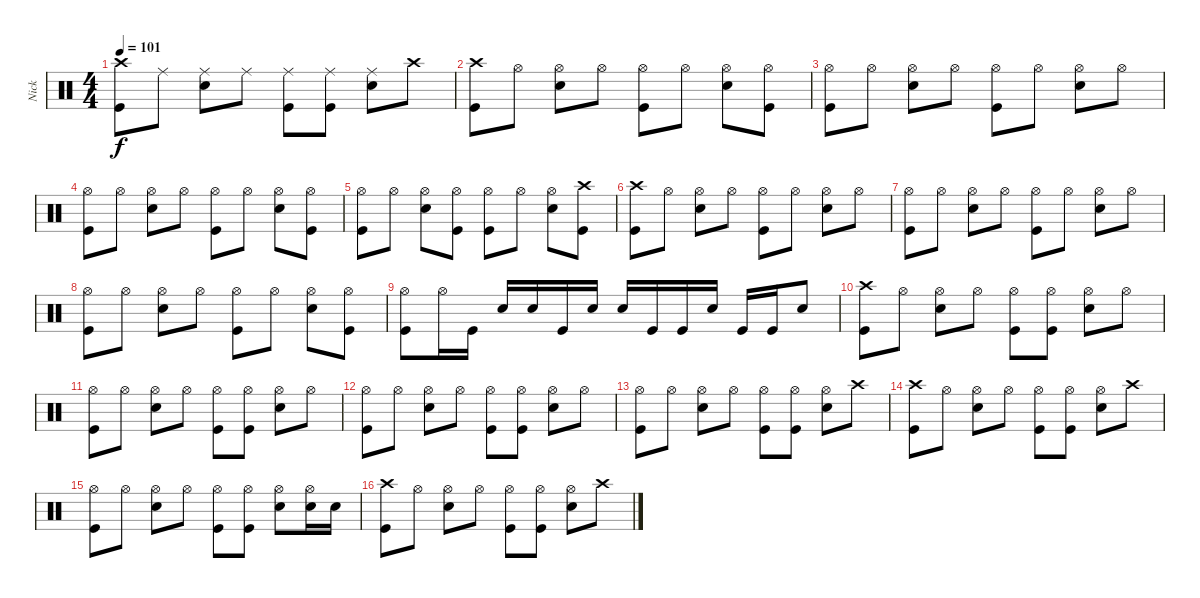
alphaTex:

\track ("Nick" "Nick") {instrument percussion}
\staff {score}
\articulation defaults
\ts (4 4)
\tempo 101
\clef neutral
\ks c
("Kick (hit)" "Crash high (hit)").8{dy f} "Ride (middle)".8 ("Snare (hit) 2" "Ride (middle)").8 "Ride (middle)".8 ("Kick (hit)" "Ride (middle)").8 ("Kick (hit)" "Ride (middle)").8 ("Snare (hit) 2" "Ride (middle)").8 "Crash high (hit)".8 |
("Kick (hit)" "Crash high (hit)").8 "Hi-Hat (open)".8 ("Hi-Hat (open)" "Snare (hit) 2").8 "Hi-Hat (open)".8 ("Kick (hit)" "Hi-Hat (open)").8 "Hi-Hat (open)".8 ("Snare (hit) 2" "Hi-Hat (open)").8 ("Hi-Hat (open)" "Kick (hit)").8 |
("Kick (hit)" "Hi-Hat (open)").8 "Hi-Hat (open)".8 ("Hi-Hat (open)" "Snare (hit) 2").8 "Hi-Hat (open)".8 ("Kick (hit)" "Hi-Hat (open)").8 "Hi-Hat (open)".8 ("Snare (hit) 2" "Hi-Hat (open)").8 "Hi-Hat (open)".8 |
("Kick (hit)" "Hi-Hat (open)").8 "Hi-Hat (open)".8 ("Hi-Hat (open)" "Snare (hit) 2").8 "Hi-Hat (open)".8 ("Kick (hit)" "Hi-Hat (open)").8 "Hi-Hat (open)".8 ("Snare (hit) 2" "Hi-Hat (open)").8 ("Hi-Hat (open)" "Kick (hit)").8 |
("Kick (hit)" "Hi-Hat (open)").8 "Hi-Hat (open)".8 ("Hi-Hat (open)" "Snare (hit) 2").8 ("Hi-Hat (open)" "Kick (hit)").8 ("Kick (hit)" "Hi-Hat (open)").8 "Hi-Hat (open)".8 ("Snare (hit) 2" "Hi-Hat (open)").8 ("Crash high (hit)" "Kick (hit)").8 |
("Kick (hit)" "Crash high (hit)").8 "Hi-Hat (open)".8 ("Hi-Hat (open)" "Snare (hit) 2").8 "Hi-Hat (open)".8 ("Kick (hit)" "Hi-Hat (open)").8 "Hi-Hat (open)".8 ("Snare (hit) 2" "Hi-Hat (open)").8 "Hi-Hat (open)".8 |
("Kick (hit)" "Hi-Hat (open)").8 "Hi-Hat (open)".8 ("Hi-Hat (open)" "Snare (hit) 2").8 "Hi-Hat (open)".8 ("Kick (hit)" "Hi-Hat (open)").8 "Hi-Hat (open)".8 ("Snare (hit) 2" "Hi-Hat (open)").8 "Hi-Hat (open)".8 |
("Kick (hit)" "Hi-Hat (open)").8 "Hi-Hat (open)".8 ("Hi-Hat (open)" "Snare (hit) 2").8 "Hi-Hat (open)".8 ("Kick (hit)" "Hi-Hat (open)").8 "Hi-Hat (open)".8 ("Snare (hit) 2" "Hi-Hat (open)").8 ("Hi-Hat (open)" "Kick (hit)").8 |
("Kick (hit)" "Hi-Hat (open)").8 "Hi-Hat (open)".16 "Kick (hit)".16 "Snare (hit) 2".16 "Snare (hit) 2".16 "Kick (hit)".16 "Snare (hit) 2".16 "Snare (hit) 2".16 "Kick (hit)".16 "Kick (hit)".16 "Snare (hit) 2".16 "Kick (hit)".16 "Kick (hit)".16 "Snare (hit) 2".8 |
("Kick (hit)" "Crash high (hit)").8 "Hi-Hat (open)".8 ("Hi-Hat (open)" "Snare (hit) 2").8 "Hi-Hat (open)".8 ("Kick (hit)" "Hi-Hat (open)").8 ("Hi-Hat (open)" "Kick (hit)").8 ("Snare (hit) 2" "Hi-Hat (open)").8 "Hi-Hat (open)".8 |
("Kick (hit)" "Hi-Hat (open)").8 "Hi-Hat (open)".8 ("Hi-Hat (open)" "Snare (hit) 2").8 "Hi-Hat (open)".8 ("Kick (hit)" "Hi-Hat (open)").8 ("Hi-Hat (open)" "Kick (hit)").8 ("Snare (hit) 2" "Hi-Hat (open)").8 "Hi-Hat (open)".8 |
("Kick (hit)" "Hi-Hat (open)").8 "Hi-Hat (open)".8 ("Hi-Hat (open)" "Snare (hit) 2").8 "Hi-Hat (open)".8 ("Kick (hit)" "Hi-Hat (open)").8 ("Hi-Hat (open)" "Kick (hit)").8 ("Snare (hit) 2" "Hi-Hat (open)").8 "Hi-Hat (open)".8 |
("Kick (hit)" "Hi-Hat (open)").8 "Hi-Hat (open)".8 ("Hi-Hat (open)" "Snare (hit) 2").8 "Hi-Hat (open)".8 ("Kick (hit)" "Hi-Hat (open)").8 ("Hi-Hat (open)" "Kick (hit)").8 ("Snare (hit) 2" "Hi-Hat (open)").8 "Crash high (hit)".8 |
("Kick (hit)" "Crash high (hit)").8 "Hi-Hat (open)".8 ("Hi-Hat (open)" "Snare (hit) 2").8 "Hi-Hat (open)".8 ("Kick (hit)" "Hi-Hat (open)").8 ("Hi-Hat (open)" "Kick (hit)").8 ("Snare (hit) 2" "Hi-Hat (open)").8 "Crash high (hit)".8 |
("Kick (hit)" "Hi-Hat (open)").8 "Hi-Hat (open)".8 ("Hi-Hat (open)" "Snare (hit) 2").8 "Hi-Hat (open)".8 ("Kick (hit)" "Hi-Hat (open)").8 ("Hi-Hat (open)" "Kick (hit)").8 ("Snare (hit) 2" "Hi-Hat (open)").8 ("Hi-Hat (open)" "Snare (hit) 2").16 "Snare (hit) 2".16 |
("Kick (hit)" "Crash high (hit)").8 "Hi-Hat (open)".8 ("Hi-Hat (open)" "Snare (hit) 2").8 "Hi-Hat (open)".8 ("Kick (hit)" "Hi-Hat (open)").8 ("Hi-Hat (open)" "Kick (hit)").8 ("Snare (hit) 2" "Hi-Hat (open)").8 "Crash high (hit)".8
